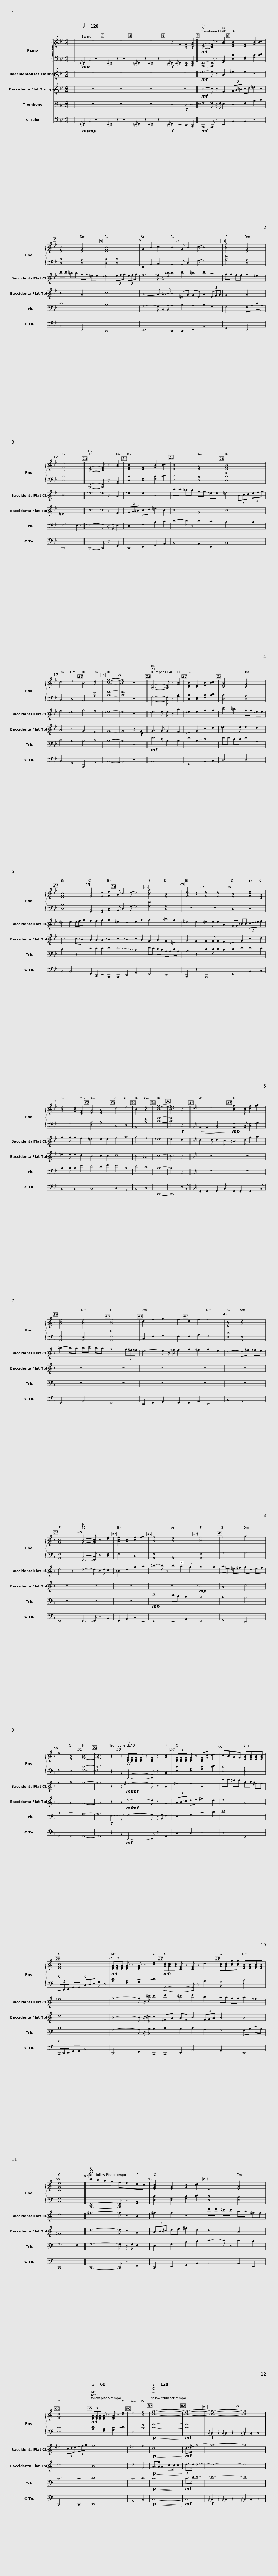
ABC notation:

X:1
%%score { 1 | 2 } 3 4 5 6
L:1/8
M:4/4
I:linebreak $
K:Bb
V:1 treble
V:2 bass
V:3 treble transpose=-2
V:4 treble transpose=-2
V:5 bass
V:6 bass
V:1
 x |[Q:1/4=128] z8 | z8 | z8 | z2 .F2 .[CF]2 .[CFA]2 || %5
!mf! [B,DF]4- [B,DF] z [GB]2 | [DFB]2 [DF]2 [FB]2 [Bc]2 | [DFB]4 [DFA]4 | [DFB]8 |$ G2 B2 c2 B2 | %10
 G B2 c- c4 | [Acf]4 [DFA]4 | [B,Fd]8 || [B,DF]4- [B,DF] z [GB]2 | [DFB]2 [DF]2 [FB]2 [Bc]2 | %15
 [DFB]4 [DFA]4 | [DFB]8 | c4 d4 |$ B4 [Ace]4 | [Bdf]8- | %20
 [Bdf]4 z4 || [B,DF]4- [B,DF] z [GB]2 | [DFB]2 [DF]2 [FB]2 [Bc]2 | [DFB]4 [DFA]4 | [DFB]8 | %25
 [Ec]4 [Ec]2 [Fd]2 | G B2 c- c4 | [Acf]4 [DFA]4 | [FBd]6 z2 ||$ [FBd]4 [FBd]4 | %30
 [DFA]4 [FBd]2 [CEG]2 | [FBd]4 [FBd]2 [CEG]2 | [DFA]4 [DFA]4 | c4 d4 | B4 [Ace]4 | %35
 [Bdf]8- | [Bdf]6 z2 ||[K:F] z8 | [Acf]3 [Ac] [cf]2 [fg]2 | [Acf]4 [Ace]4 |$ %40
 [Acf]8 | d2 f2 g2 f2 | d2 f2 f4 | [EGc]4 [Ace]4 | [FAc]8 || %45
 [FAc]4- [FAc] z [df]2 | [Acf]2 [Ac]2 [cf]2 [fg]2 | [Acf]4 [Ace]4 | [Acf]8 | g4 a4 | %50
 f4 [EGB]4 |$ [FAc]8- | [FAc]6 z2 ||[K:C]!ff! (3[CEG][CEG][CEG] [CEG] z [CEG] z [Ac]2 | (3[CEG][CEG][CEG] [CEG] z [CEG][Gc] [cd]2 | %55
 cBAG [EGB][EGB][EGB][EGB] | [EGc]8 |!mf! (3[DFA][DFA][DFA] [DFA] z [DFA] z [ce]2 |$!mf! (3[GBd][GBd][GBd] [CEG] z [CEG] z d2 | [GBd][GBd][Bdg][Bdg] [EGB][EGB][EGB][EGB] | %60
 [CGe]8 || c'bag fedc | [EGc]2 [EG]2 [Gc]2 [cd]2 | E4 [EGB]4 | [EGc]8 |$ %65
!mf![Q:1/4=60] (3[DFA][DFA][DFA] [DFA] z [DFA] z [ce]2 | e4 [Bdf]4 |[Q:1/4=120] [ceg]8- | [ceg]8- | [ceg]8- | %70
 [ceg]8 |] %71
V:2
 x |!mp!{/=E,,} .F,,2 z2 z4 |{/=E,,} .F,,2 z2 z4 |{/=E,,} .F,,2 z2{/E,,} .F,,2 z2 |!f!{/=E,,} .F,,2{/_E,,} .F,,2 .[C,,F,,]2 .[C,,F,,A,,]2 || %5
 [B,,,F,,]4- [B,,,F,,] z [G,,B,,]2 | [D,B,]2 [D,F,]2 [F,B,]2 [B,C]2 | [D,B,]4 [D,A,]4 | [D,B,]4 [D,B,]4 |$ F,,2 B,,2 C,2 B,,2 | %10
 B,, D,2 G,- G,4 | [A,F]4 [D,A,]4 | [D,B,]8 || [B,,,F,,]4- [B,,,F,,] z [G,,B,,]2 | [D,B,]2 [D,F,]2 [F,B,]2 [B,C]2 | %15
 [D,B,]4 [D,A,]4 | [D,B,]8 | C,4 D,4 |$ B,,4 [A,E]4 | [B,F]8- | %20
 [B,F]4 z4 || [B,,F,]4- [B,,F,] z [G,B,]2 | [D,B,]2 [D,F,]2 [F,B,]2 [B,C]2 | [D,B,]4 [D,A,]4 | [D,B,]8 | %25
 [G,,B,,]4 [G,,B,,]2 [B,,D,]2 | B,, D,2 G,- G,4 | [A,F]4 [D,A,]4 | z8 ||$ z8 | %30
 D,4 z4 | z8 | [D,A,]4 [F,A,]4 | C,4 D,4 | B,,4 [A,E]4 | %35
 [B,F]8- | [B,F]6!f! z2 ||[K:F]!>(! .A,,2 .A,,2 [A,,C,]4!>)! |!mp! [A,,F,]3 [A,,C,] [C,F,]2 [F,G,]2 | [A,,F,]4 [A,,E,]4 |$ %40
 [A,,F,]8 | C,2 F,2 G,2 F,2 | F,2 A,2 F,4 | [E,C]4 [A,,E,]4 | [A,,F,]8 || %45
 [F,,C,]4- [F,,C,] z [D,F,]2 | F,4 D,4 | [A,,F,]4 [A,,C,]4 | [A,,F,]8 | G,4 A,4 | %50
 F,4 [G,,D,]4 |$ [F,C]8- | [F,C]6 z2 ||[K:C] [C,,G,,]4- [C,,G,,] z [A,,C,]2 | [E,C]2 [E,G,]2 [G,C]2 [CD]2 | %55
 [E,C]4 [E,B,]4 | (3C,,D,,E,, G,,G,, (3C,D,E, G, z | [A,D]2 [F,A,]2 [G,C]2 [CD]2 |$ [C,,G,,]4- [C,,G,,] z A,2 | [B,,G,]4 [E,B,]4 | %60
 [C,G,]8 || [C,,G,,]4- [C,,G,,] z [A,,C,]2 | [E,C]2 [E,G,]2 [G,C]2 [CD]2 | [E,C]4 [E,B,]4 | [E,C]8 |$ %65
 [A,D]2 [F,A,]2 [G,C]2 [CD]2 | E,4 [B,F]4 |!p!!<(! [CG]8-!<)! |!mf! [CG]8 |!f!{/B,,} .C,2 z2{/B,,} .C,2 z2 | %70
{/B,,} .C,2 .C,2 C,4 |] %71
V:3
 x | z8 | z8 | z8 | z8 || %5
!mf! =e4- e z A2 | =e2 e2 z4 | c'c' =bb gg =ee | =e4 (3efg (3efg |$ f4- f z/ =b/ b2 | %10
 c'2 =b2 c'2 a2 | gg ff g2 =e2 | c8 || =e4- e z A2 | =e2 e2 z4 | %15
 c'c' =bb gg =ee | =e4 (3Bcd (3efg | f4 =e4 |$ g4 f4 | =e8- | %20
 e4 z4 || =e3 e e z a2 | =e2 e2 g2 g2 | c'2 =b2 gg =ee | =e4 e2 (3efg | %25
 f2 f2 g2 g2 | =e2 d2 e2 g2 | g4 =b2 g2 | =e6 e2 ||$ =e3 e e2 A2 | %30
 GG =BB (3cd=e f2 | g3 g g2 f2 | =e4 e2 e2 | f4 a4 | g4 f4 | %35
 =e8- | e6 d2 ||[K:F] d3 d d3 c | =B3 d g2 a2 | =b2- ba bc' ba |$ %40
 g6 (3g^f=f | e4- e z/ ^f/ f2 | g2 ^f2 g2 e2 | d4- d^f =fe | d6 z2 || %45
 d4- d z/ d/ c2 | =B2 d2 g2 a2 | =b2- b z (3b2 a2 g2 | g6 g2 | a_e =e^f gd ef | %50
 g4 a4 |$ g8- | g6 z2 ||[K:C]!mf!!mf! ^f4- f z B2 | ^f2 f2 z4 | %55
 d'd' ^c'c' aa ^ff | ^f8 | g4- g z/ ^c'/ c'2 |$ d'2 ^c'2 d'2 b2 | aa gg a2 ^f2 | %60
 d8 || ^f4- f z B2 | ^f2 f2 z4 | d'd' ^c'c' aa ^ff | ^f4 (3cde (3fga |$ %65
 g8 | ^f4 g4 |!p!!<(! d8!<)! |!mf! d>^f a6- | a8- | %70
 a8 |] %71
V:4
 x | z8 | z8 | z8 | z8 || %5
!mf! c4- c z F2 | (3GA=B cd =e2 c2 | c4 G4 | c8 |$ A4- A z/ =B/ B2 | %10
 =EG GE A2 (3EFG | G4 G4 | =E8 || c4- c z F2 | (3GA=B cd =e2 c2 | %15
 c4 G4 | c8 | A4 c4 |$ G4 F4 | G8- | %20
 G4 z2!f! G2 || G3 G G2 F2 | =E2 G2 c2 d2 | =e3 e e2 d2 | c6 c=B | %25
 A2 A2 A2 =B2 | c2 =B2 c2 A2 | G2 A2 G2 =E2 | G6 G2 ||$ G3 G G2 F2 | %30
 =E2 G2 c2 d2 | =e3 e e2 d2 | c4 c2 c2 | d8 | c4 =B4 | %35
 c8- | c6 z2 ||[K:F] z8 | z8 | z8 |$ %40
 z8 | z8 | z8 | z8 | z8 || %45
 z8 | z8 | z8 |!mp! =B8 | A4 c4 | %50
 G4 A4 |$ G8- | G6 z2 ||[K:C]!mf!!mf! d4- d z G2 | (3AB^c de ^f2 d2 | %55
 d4 A4 | d8 | B4- B z/ ^c/ c2 |$ ^FA AF B2 (3FGA | A4 A4 | %60
 ^F8 || d4- d z G2 | (3AB^c de ^f2 d2 | d4 A4 | d8 |$ %65
 B8 | d4 G4 |!p!!<(! A>A A2 c>c c2!<)! |!f! d>d d6- | d8- | %70
 d8 |] %71
V:5
 x | z8 | z8 | z8 | z4!f! !~(!C,4 || %5
 !~)!F,4- F, z/ F,/ E,2 | D,2 F,2 B,2 C2 | D8 | B,8 |$ G,4- G, z/ A,/ A,2 | %10
 B,2 A,2 B,2 G,2 | F,4 F,A, DA, | F,6 !~(!E,2 || !~)!F,4- F, z/ F,/ E,2 | D,2 F,2 B,2 C2 | %15
 D2- D z D2 C2 | B,6 B,2 | C4 B,4 |$ B,4 C4 | B,8- | %20
 B,4 z4 ||!mf! F3 D B,2 B,2 | F2 !~(!B,2 !~)!D4 | FF DD F2 A,2 | D6 z2 | %25
 E2 E2 E2 F2 | !~(!F4 !~)!C4 | FE DC A,A, DA, | B,6 z2 ||$ D3 D D2 C2 | %30
 D2 F2 F2 E2 | B,3 B, B,2 E2 | D4 D2 F2 | E4 B,4 | D4 C4 | %35
 B,8- | B,6 z2 ||[K:F] z8 | z8 | z8 |$ %40
 z8 | z8 | z8 | z8 | z8 || %45
 z8 | z8 |!mp! F4 ED C2 | C8 | C4 B,4 | %50
 B,4 C4 |$ A,8- | A,6!f! !~(!F,2 ||[K:C] !~)!G,4- G, z/ G,/ F,2 | E,2 G,2 C2 D2 | %55
 E8 | C8 | A,4- A, z/ B,/ B,2 |$ C2 B,2 C2 A,2 | G,4 G,B, EB, | %60
 G,6 F,2 || G,4- G, z/ G,/ F,2 | E,2 G,2 C2 D2 | E2- E z E2 D2 | C6 C2 |$ %65
 D8 | C4 D4 |!p!!<(! C8!<)! |!mf! C>E E6- | E8- | %70
 E8 |] %71
V:6
 x |!mp!!mp!{/=E,,} .F,,2 z2 z4 |{/=E,,} .F,,2 z2 z4 |{/=E,,} .F,,2 z2{/E,,} .F,,2 z2 |!f!{/=E,,} .F,,2 ._E,,2 .D,,2 .C,,2 || %5
!mf! B,,,4- B,,, z E,,2 | B,,2 B,,2 z4 | B,,4 D,,4 | B,,,8 |$ C,,6 B,,,2 | %10
 B,,,2 D,,2 G,,4 | F,,4 D,,4 | B,,,8 || B,,,4- B,,, z E,,2 | B,,,2 D,,2 F,,2 A,,2 | %15
 B,,4 A,,2 D,,2 | B,,8 | C,4 G,,4 |$ B,,,4 A,,4 | B,,8- | %20
 B,,4 z4 || B,,8 | F,,4 B,,2 C,2 | D,4 D,4 | B,,4 B,,4 | %25
 F,,2 C,,2 E,,2 B,,,2 | B,,,2 D,,2 G,,4 | F,,4 D,,4 | B,,,6 z2 ||$ B,,,8 | %30
 F,,4 B,,2 C,2 | B,,4 B,,4 | B,,8 | C,4 G,,4 | B,,4 C,4 | %35
 B,,,8- | B,,,6 z B,, ||[K:F] .F,,2 .F,,2 F,,3 B,, | .F,,2 .F,,2 F,,3 B,, | F,,4 A,,4 |$ %40
 F,,8 | D,,2 F,,2 G,,2 F,,2 | F,,2 A,,2 D,,4 | C,4 A,,4 | F,,8 || %45
 F,,4- F,, z B,,2 | F,,2 A,,2 C,2 E,,2 | F,,4 E,,2 A,,2 | F,,8 | G,,4 D,,4 | %50
 F,,4 G,,4 |$ F,,8- | F,,6 z2 ||[K:C]!mf! C,,4- C,, z F,,2 | C,2 C,2 z4 | %55
 C,4 E,,4 | (3C,,D,,E,, G,,G,, C,4 | D,,4 F,,2 C,,2 |$ C,,2 E,,2 A,,4 | G,,4 E,,4 | %60
 C,,8 || C,,4- C,, z F,,2 | C,,2 E,,2 G,,2 B,,2 | C,4 B,,2 E,,2 | C,,6 C,,2 |$ %65
 D,,8 | A,,4 B,,4 |!p!!<(! C,8-!<)! |!mf! C,8 |!f!{/B,,} .C,2 z2{/B,,} .C,2 z2 | %70
{/B,,} .C,2 .C,2 C,4 |] %71
